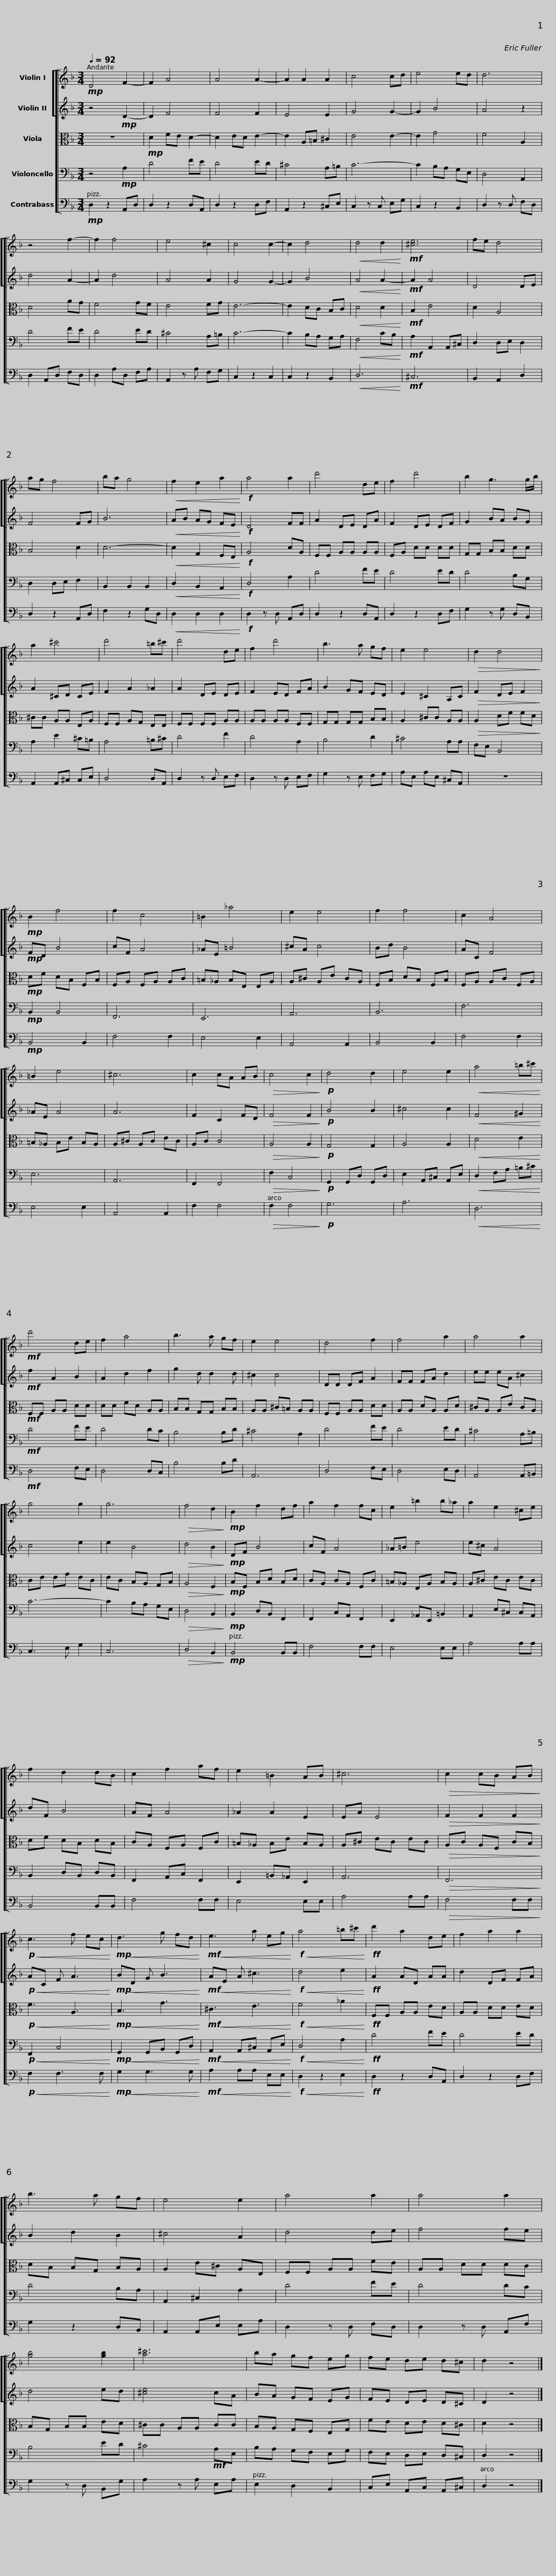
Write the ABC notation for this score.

X:1
%%score [ [ 1 2 ] 3 4 5 ]
L:1/8
Q:1/4=92
M:3/4
I:linebreak $
K:F
V:1 treble
V:2 treble
V:3 alto
V:4 bass
V:5 bass transpose=-12
V:1
!mp! D4 F2- | F2 A4 | A4 A2- | A2 A2 A2 | c4 cd | %5
 e4 ed | d6 |$ z4 f2- | f2 f4 | e4 ^c2 | %10
 c4 c2- | c2 d4 |!<(! d4 d2!<)! |!mf! [^ce]6 | fe d4 |$ %15
 ag f4 | ba g4 |!<(! f2 e2 a2!<)! |!f! a4 a2 | d'4 de | %20
 f2 d'4 | b2 g3 g/b/ |$ a2 ^c'4 | d'4 =b^c' | d'4 de | %25
 f2 d'4 | b3 a gf | e2 e4 |$!>(! d2 d4!>)! |!mp! B2 f4 | %30
 f2 c4 | =B2 _a4 | e2 e4 | f2 f4 |$ c2 A4 | %35
 =B2 e4 | ^c6 | c2 cA AB |!>(! c4 c2!>)! |!p! d4 d2 | %40
 e4 e2 |$!<(! a4 =b^c'!<)! |!mf! d'4 de | f2 a4 | b3 a gf | %45
 e2 e4 | d4 f2 |$ f4 a2 | a4 a2 | g4 g2 | %50
 g6 |!>(! f4 d2!>)! |!mp! B2 f2 df | a2 f2 fc |$ e2 =b2 b_a | %55
 a2 e2 ^ce | f2 d2 dB | c2 f2 af | e2 =B2 AB | ^c6 |$ %60
!>(! c2 cB AB!>)! |!p!!<(! c3 f ec!<)! |!mp!!<(! d3 g fd!<)! |!mf!!<(! e3 a eg!<)! |!f!!<(! a4 =b^c'!<)! | %65
!ff! d'2 a2 de |$ f2 a2 a2 | b3 a gf | e4 e2 | a4 a2 | %70
 a4 a2 | [gb]4 [gb]2 |$ [a^c']6 | ba gf eg | fe de d^c | %75
 d2 z4 |] %76
V:2
 z4!mp! D2- | D2 F4 | F4 F2 | E4 E2 | G4 G2- | %5
 G2 B4 | A4 z2 |$ d4 A2- | A2 d4 | A4 A2 | %10
 G4 G2- | G2 B4 |!<(! A4 A2-!<)! |!mf! A2 A4 | D4 DE |$ %15
 F4 FG | B6 |!<(! AB AG FE!<)! |!f! D4 FF | A2 DE DA | %20
 F2 DE DF | G2 BA BG |$ A2 ^CD CE | F2 A2 _A2 | A2 DE DE | %25
 F2 ED FA | B2 GF ED | E2 ^C2 A,C |$!>(! F2 DE F2!>)! |!mp! FD B4 | %30
 cF A4 | _AE =B4 | ^cA c4 | Bd B4 |$ AC F4 | %35
 _AE A4 | A6 | F2 C2 FD |!>(! F4 F2!>)! |!p! B4 B2 | %40
 ^c4 c2 |$!<(! F4 ^G2!<)! |!mf! f2 A2 B2 | A2 d2 f2 | g2 d d2 d | %45
 ^c2 c4 | DD DF A2 |$ FF FA d2 | ee eA ^c2 | c4 e2 | %50
 e2 B4 |!>(! d4 B2!>)! |!mp! DF B4 | cF A4 |$ _A=B e4 | %55
 e^c A4 | dF B4 | AF A4 | _A2 A2 E2 | EA E4 |$ %60
!>(! F2 F2 F2!>)! |!p!!<(! AC F A3!<)! |!mp!!<(! BD G B3!<)! |!mf!!<(! AE A ^c3!<)! |!f!!<(! d4 e2!<)! | %65
!ff! A2 AD AA |$ d2 DF FA | B2 d2 B2 | ^c4 A2 | d4 de | %70
 f4 fe | d4 ed |$ [^ce]4 cA | BA GF EG | FE DE D^C | %75
 D2 z4 |] %76
V:3
 z6 |!mp! D2 FE D2- | D2 ED E2- | E2 A,=B, ^C2 | E4 E2- | %5
 E2 G4 | F4 A,2 |$ D4 AG | F4 GF | E4 FG | %10
 E6- | E2 DC B,C |!<(! D4 D2!<)! |!mf! B,2 E4 | D2 A,4 |$ %15
 B,4 D2 | D6- |!<(! D2 G,2 F,E,!<)! |!f! A,4 DA, | F,F, A,A, A,A, | %20
 F,A, DD DD | G,G, B,B, DD |$ ^CC A,A, E,A, | F,F, A,G, E,E, | F,F, F,F, A,A, | %25
 A,A, A,A, F,F, | G,G, G,G, B,B, | A,2 ^CC A,A, |$!>(! A,2 DF FD!>)! |!mp! DF DB, F,B, | %30
 F,A, F,A, A,C | =B,_A, B,E, E,A, | A,^C A,E CA, | F,B, DB, F,B, |$ F,A, A,C F,A, | %35
 =B,_A, B,E B,A, | A,^C A,C EC | A,C C4 |!>(! A,4 A,2!>)! |!p! G,4 G,2 | %40
 A,4 A,2 |$!<(! D4 E2!<)! |!mf! F,F, A,A, DD | DD FD A,A, | B,B, G,G, B,B, | %45
 A,A, ^C=B, A,A, | F,F, A,A, DD |$ A,A, DA, A,D | ^CA, A,E CA, | CE EG EC | %50
 EC B,A, G,B, |!>(! A,4 F,2!>)! |!mp! B,F, B,D B,D | CA, CA, F,C |$ =B,_A, E,A, B,A, | %55
 A,^C EC EC | DF DB, DB, | CA, F,A, F,C | =B,_A, B,E B,A, | A,^C EC EC |$ %60
!>(! A,C A,F, CB,!>)! |!p!!<(! F3 A,3!<)! |!mp!!<(! B,3 G3!<)! |!mf!!<(! ^C3 E3!<)! |!f!!<(! F4 _A2!<)! | %65
!ff! F,F, A,A, ED |$ A,A, DD ED | DB, B,G, B,A, | A,2 E^C A,E, | F,F, A,A, FE | %70
 A,A, DD DC | B,G, B,B, ED |$ ^CC A,A, CC | B,A, G,F, E,G, | FE DE D^C | %75
 D2 z4 |] %76
V:4
 z4!mp! A,2 | D4 FE | D4 ED | ^C4 A,=B, | C6- | %5
 C2 B,A, G,E, | D,4 A,,2 |$ D4 FE | D4 ED | ^C4 A,=B, | %10
 C6- | C2 B,A, G,A, |!<(! F,4 CB,!<)! |!mf! A,2 A,,2 A,,^C, | D,2 D,E, D,2 |$ %15
 D,2 D,E, F,2 | B,,2 B,,2 B,,2 |!<(! D,2 B,,2 A,,2!<)! |!f! D,4 A,2 | D4 FE | %20
 D4 ED | D4 B,G, |$ A,2 E2 ^C=B, | A,4 =B,^C | D4 F2 | %25
 D4 A,2 | B,4 D2 | ^C4 A,A, |$ F,E, B,,4 |!mp! B,,2 B,,4 | %30
 F,,6 | E,,6 | A,,6 | B,,6 |$ F,6 | %35
 E,6 | A,,6 | F,,2 F,,4 |!>(! F,2 C,4!>)! |!p! G,,2 G,,D, G,,D, | %40
 E,2 A,,^C, A,,E, |$!<(! D,2 F,A, =B,^C!<)! |!mf! D4 FE | D4 DC | B,4 B,D | %45
 ^C4 A,2 | D4 FE |$ D4 ED | ^C4 A,=B, | C6- | %50
 C2 B,A, G,E, |!>(! D,4 B,,2!>)! |!mp! B,,2 D,B,, F,,2 | F,,2 C,A,, F,,2 |$ E,,2 _A,,E,, =B,,2 | %55
 A,,2 E,^C, C,A,, | B,,2 D,B,, D,B,, | F,,2 A,,C, F,,2 | E,,2 =B,,_A,, E,,2 | A,,6 |$ %60
!>(! F,,6!>)! |!p!!<(! F,,2 C,4!<)! |!mp!!<(! G,,2 G,,B,, G,,D,!<)! |!mf!!<(! A,,2 A,,^C, A,,E,!<)! |!f!!<(! D,4 A,2!<)! | %65
!ff! D4 FE |$ D4 ED | D4 B,A, | A,,2 ^C,2 A,2 | D4 FE | %70
 D4 DC | B,4 ED |$ ^C4!mf! A,E, | B,A, G,F, E,G, | F,E, D,E, D,^C, | %75
 D,2 z4 |] %76
V:5
!mp! D,2 z2 A,,D, | D,2 z2 D,A,, | D,2 z2 D,F, | A,,2 z2 ^C,E, | C,2 z C, E,G, | %5
 C,2 z2 B,,2 | D,2 z D, F,D, |$ D,2 A,,D, F,D, | D,2 A,D, F,A, | A,,2 z A, F,G, | %10
 C,2 z2 C,2 | C,2 z2 B,,2 |!<(! D,6!<)! |!mf! ^C,6 | B,,2 A,,2 D,2 |$ %15
 D,2 z2 A,,D, | F,2 z2 G,D, |!<(! D,2 D,2 D,2!<)! |!f! D,2 z D, A,,D, | D,2 z2 D,A,, | %20
 D,2 z2 D,F, | G,2 z G, D,B,, |$ A,,2 A,,^C, C,E, | D,4 D,A,, | D,2 z D, E,F, | %25
 D,2 z D, E,F, | G,2 z E, F,G, | A,E, A,E, ^C,A,, |$ z6 |!mp! B,,4 B,,2 | %30
 F,4 F,2 | E,4 E,2 | A,,4 A,,2 | B,,4 B,,2 |$ F,4 F,2 | %35
 E,4 E,2 | A,,4 A,,2 | F,2 F,4 |!>(! F,2 F,4!>)! |!p! G,6 | %40
 A,6 |$!<(! D,6!<)! |!mf! D,4 F,E, | D,4 D,C, | B,4 B,D | %45
 A,,6 | D,4 F,E, |$ D,4 E,D, | A,,4 A,,=B,, | C,3 E, G,2 | %50
 C,6 |!>(! D,4 B,,2!>)! |!mp! B,,4 B,,B,, | F,4 F,F, |$ E,4 E,E, | %55
 A,4 A,A, | B,,4 B,,B,, | F,4 F,F, | E,4 E,E, | A,4 A,A, |$ %60
!>(! F,4 F,F,!>)! |!p!!<(! F,2 F,3 F,!<)! |!mp!!<(! G,2 G,3 G,!<)! |!mf!!<(! A,2 A,A, E,E,!<)! |!f!!<(! D,2 z2 E,2!<)! | %65
!ff! D,2 z2 D,A,, |$ D,2 z2 D,F, | G,2 z2 D,B,, | A,,2 A,,E, E,A, | D,2 z D, F,D, | %70
 D,2 z D, A,,F, | G,2 z D, B,,G, |$ A,2 z A, E,A, | E,2 D,2 B,,2 | C,E, A,,C, A,,^C, | %75
 D,2 z4 |] %76
